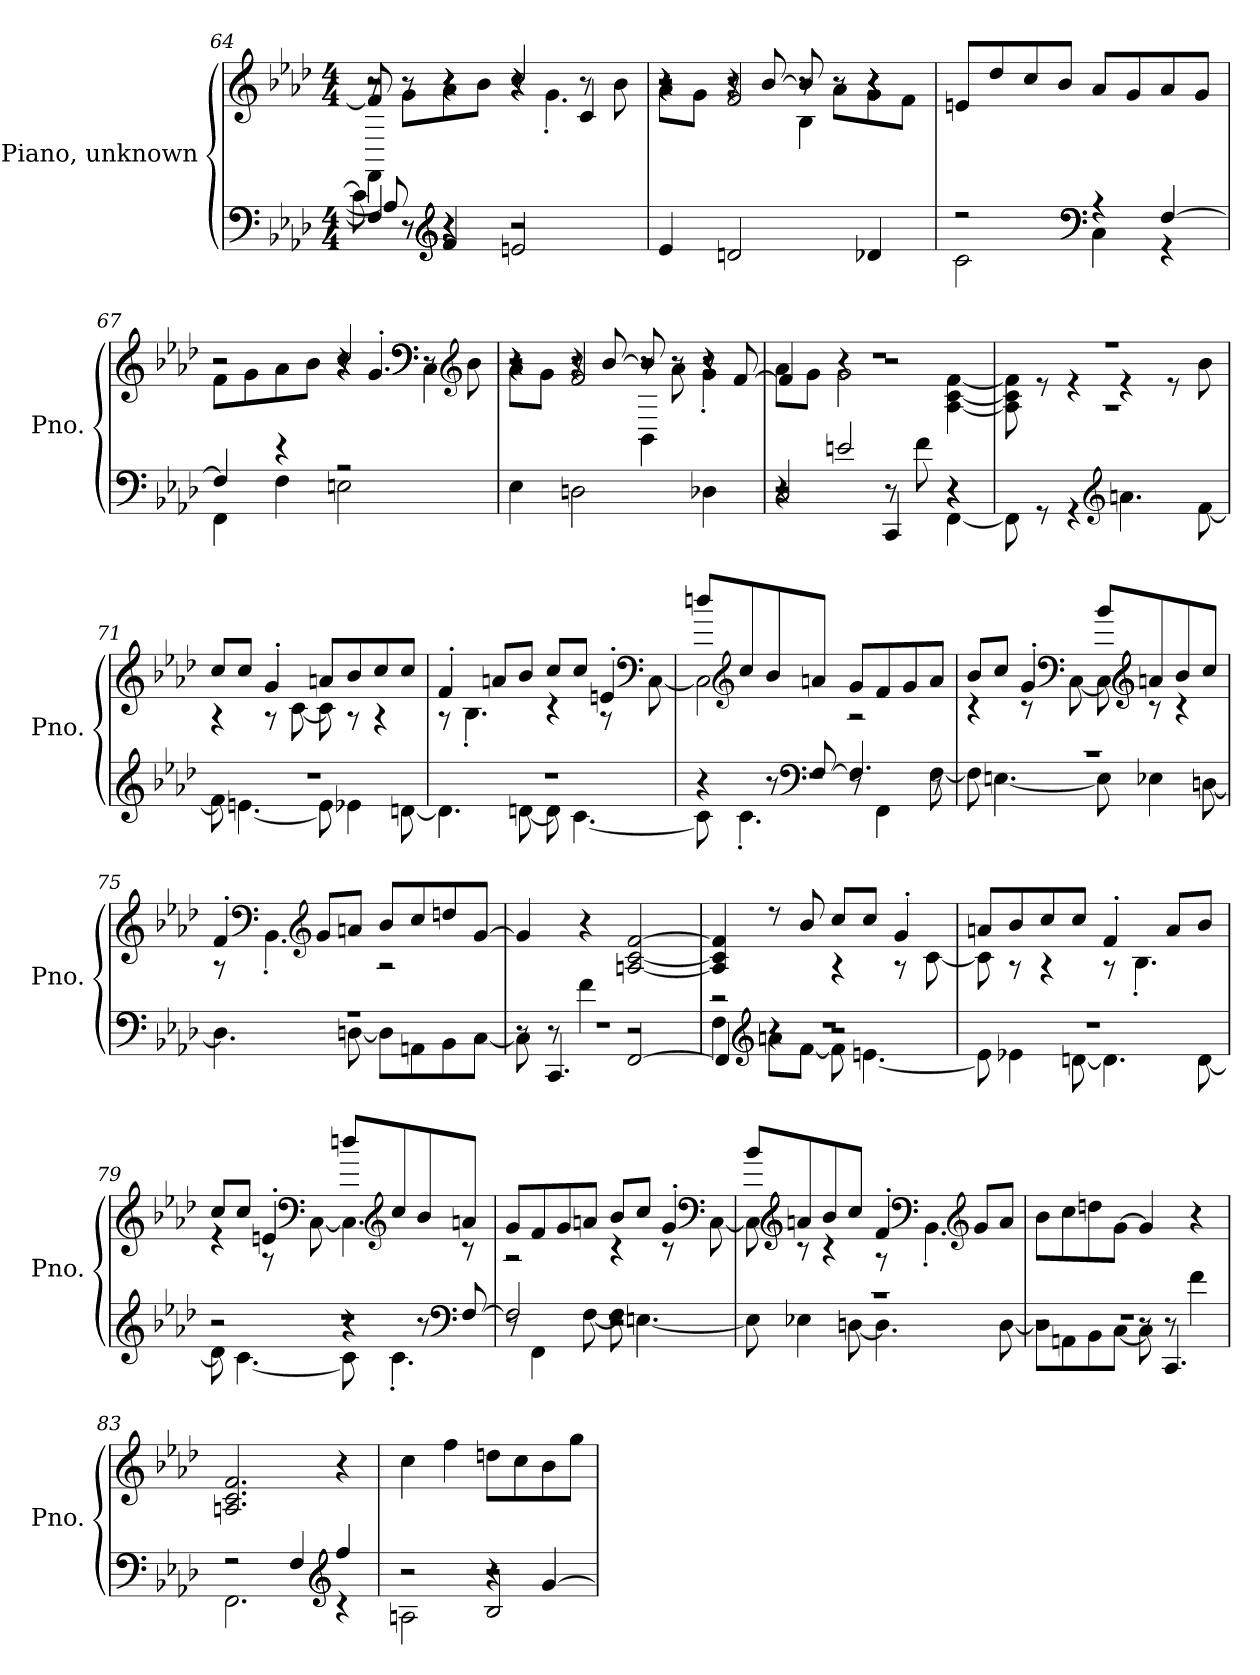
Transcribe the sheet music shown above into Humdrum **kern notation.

**kern	**kern
*part1	*part1
*staff2	*staff1
*I"Piano, unknown	*
*I'Pno.	*
!!LO:LB:g=z
*clefF4	*clefG2
*k[b-e-a-d-]	*k[b-e-a-d-]
*M4/4	*M4/4
=64	=64
*^	*^
*	*^	*	*^
*	*	*	*	*	*^
4F/]	8c\]	8A-/]	8f/]	8r	2r	4FF\
.	8r	8r	8r	8g\L	.	.
*clefG2	*	*	*	*	*	*
4f/	4r	4r	4r	8a-\	.	4r
.	.	.	.	8b-\J	.	.
2en/	2r	2r	2cc/	4r	4r	8r
.	.	.	.	.	.	4.g'\
.	.	.	.	8r	4c/	.
.	.	.	.	8b-\	.	.
*v	*v	*v	*	*	*	*
=65	=65	=65	=65	=65
4e-/	4r	8a-\L	4r	2r
.	.	8g\J	.	.
2dn/	8r	4r	2f/	.
.	[8b-/	.	.	.
.	8b-/]	8r	.	4B-\
.	8r	8a-\L	.	.
4d-X/	4r	8g\	4r	4r
.	.	8f\J	.	.
*	*v	*v	*v	*v
=66	=66
*^	*
2r	2c\	8en/L
.	.	8dd-/
.	.	8cc/
.	.	8b-/J
*clefF4	*	*
4r	4C\	8a-/L
.	.	8g/
[4F/	4r	8a-/
.	.	8g/J
=67	=67	=67
*	*	*^
*	*	*	*^
*	*	*	*	*^
4F/]	4FF\	2r	8f\L	2r	2r
.	.	.	8g\	.	.
4r	4F\	.	8a-\	.	.
.	.	.	8b-\J	.	.
2r	2En\	2cc/	4r	8r	4r
.	.	.	.	4.g'/	.
*	*	*clefF4	*	*	*
.	.	.	8r	.	4C\
*	*	*clefG2	*	*	*
.	.	.	8b-\	.	.
*v	*v	*	*	*	*
!!LO:PB:g=z	!!	!!	!!
=68	=68	=68	=68	=68
4E-\	4r	8a-\L	4r	2r
.	.	8g\J	.	.
2Dn\	8r	4r	2f/	.
.	[8b-/	.	.	.
.	8b-/]	8r	.	4BB-\
.	8r	8a-\	.	.
4D-X\	4r	4g'\	8r	4r
.	.	.	[8f/	.
*	*	*	*v	*v
=69	=69	=69	=69
*^	*	*	*
*	*^	*	*	*
4r	2r	2C/	1r	8a-\L	4f/]
.	.	.	.	8g\J	.
2en/	.	.	.	2g\	4r
.	8r	4CC/	.	.	2r
.	8f\	.	.	.	.
4r	[4FF\	4r	.	[4A-\ [4c\ [4f\	.
*	*v	*v	*	*	*
*	*	*	*v	*v
=70	=70	=70	=70
1r	8FF\]	1r	8A-\] 8c\] 8f\]
.	8r	.	8r
.	4r	.	4r
*clefG2	*	*	*
.	4.an\	.	4r
.	.	.	8r
.	[8f\	.	8b-\
=71	=71	=71	=71
1r	8f\]	8cc/L	4r
.	[4.en\	8cc/J	.
.	.	4g'/	8r
.	.	.	[8c\
.	8e\]	8an/L	8c\]
.	4e-X\	8b-/	8r
.	.	8cc/	4r
.	[8dn\	8cc/J	.
!!LO:LB:g=z	!!
=72	=72	=72	=72
1r	4.d\]	4f'/	8r
.	.	.	4.B-'\
.	.	8an/L	.
.	[8dn\	8b-/J	.
.	8d\]	8cc/L	4r
.	[4.c\	8cc/J	.
.	.	4en'/	8r
*	*	*clefF4	*
.	.	.	[8C\
=73	=73	=73	=73
*	*^	*	*
1r	8c\]	4r	8ddn/L	2C\]
*	*	*	*clefG2	*
.	4.c'\	.	8cc/	.
.	.	8r	8b-/	.
*clefF4	*	*	*	*
.	.	[8F/	8an/J	.
.	8r	4.F/]	8g/L	2r
.	4FF\	.	8f/	.
.	.	.	8g/	.
.	[8F\	8r	8a/J	.
*	*v	*v	*	*
=74	=74	=74	=74
1r	8F\]	8b-/L	4r
.	[4.En\	8cc/J	.
.	.	4g'/	8r
*	*	*clefF4	*
.	.	.	[8C\
.	8E\]	8b-/L	8C\]
*	*	*clefG2	*
.	4E-X\	8an/	8r
.	.	8b-/	4r
.	[8Dn\	8cc/J	.
!!LO:LB:g=z	!!
=75	=75	=75	=75
1r	4.D\]	4f'/	8r
*	*	*clefF4	*
.	.	.	4.BB-'\
*	*	*clefG2	*
.	.	8g/L	.
.	[8Dn\	8an/J	.
.	8D\L]	8b-/L	2r
.	8AAn\	8cc/	.
.	8BB-\	8ddn/	.
.	[8C\J	[8g/J	.
*	*	*v	*v
=76	=76	=76
*	*^	*
1r	8C\]	8r	4g/]
.	8r	4.CC/	.
.	4f\	.	4r
.	2r	[2FF/	[2An/ [2c/ [2f/
=77	=77	=77	=77
*	*	*	*^
1r	4F\	4FF/]	4A/] 4c/] 4f/]	2r
*clefG2	*	*	*	*
.	8an\L	4r	8r	.
.	[8f\J	.	8b-/	.
.	8f\]	2r	8cc/L	4r
.	[4.en\	.	8cc/J	.
.	.	.	4g'/	8r
.	.	.	.	[8c\
*	*v	*v	*	*
!!LO:LB:g=z	!!
=78	=78	=78	=78
1r	8e\]	8an/L	8c\]
.	4e-X\	8b-/	8r
.	.	8cc/	4r
.	[8dn\	8cc/J	.
.	4.d\]	4f'/	8r
.	.	.	4.B-'\
.	.	8a/L	.
.	[8d\	8b-/J	.
=79	=79	=79	=79
*	*^	*	*
1r	8d\]	2r	8cc/L	4r
.	[4.c\	.	8cc/J	.
.	.	.	4en'/	8r
*	*	*	*clefF4	*
.	.	.	.	[8C\
.	8c\]	4r	8ddn/L	4.C\]
*	*	*	*clefG2	*
.	4.c'\	.	8cc/	.
.	.	8r	8b-/	.
*clefF4	*	*	*	*
.	.	[8F/	8an/J	8r
=80	=80	=80	=80	=80
1r	8r	2F/]	8g/L	2r
.	4FF\	.	8f/	.
.	.	.	8g/	.
.	[8F\	.	8an/J	.
.	8F\]	2r	8b-/L	4r
.	[4.En\	.	8cc/J	.
.	.	.	4g'/	8r
*	*	*	*clefF4	*
.	.	.	.	[8C\
*	*v	*v	*	*
!!LO:LB:g=z	!!
=81	=81	=81	=81
1r	8E\]	8b-/L	8C\]
*	*	*clefG2	*
.	4E-X\	8an/	8r
.	.	8b-/	4r
.	[8Dn\	8cc/J	.
.	4.D\]	4f'/	8r
*	*	*clefF4	*
.	.	.	4.BB-'\
*	*	*clefG2	*
.	.	8g/L	.
.	[8D\	8a/J	.
*	*	*v	*v
=82	=82	=82
*	*^	*
1r	8D\L]	2r	8b-\L
.	8AAn\	.	8cc\
.	8BB-\	.	8ddn\
.	[8C\J	.	[8g\J
.	8C\]	8r	4g/]
.	8r	4.CC/	.
.	4f\	.	4r
*	*v	*v	*
=83	=83	=83
2r	2.FF\	2.An/ 2.c/ 2.f/
4F/	.	.
*clefG2	*	*
4ff/	4r	4r
=84	=84	=84
*	*^	*
2r	2An\	2r	4cc\
.	.	.	4ff\
4r	2r	2B-/	8ddn\L
.	.	.	8cc\
[4g/	.	.	8b-\
.	.	.	8gg\J
*v	*v	*v	*
=	=
*-	*-
